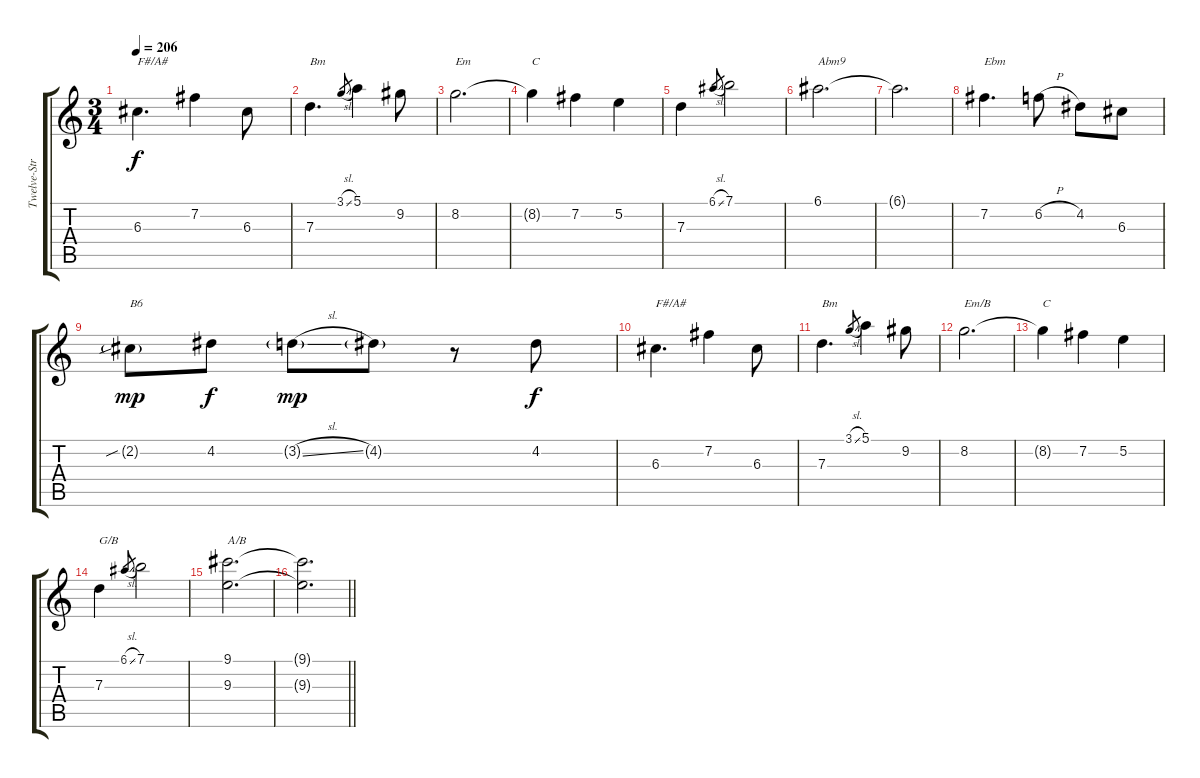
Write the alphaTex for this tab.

\track ("Twelve-String" "Twelve-Str") {instrument electricguitarjazz}
\staff {score tabs}
\tuning (E4 B3 G3 D3 A2 E2) {hide}
\ts (3 4)
\tempo 206
\clef g2
\ks c
6.3.4{d txt "F#/A#" dy f} 7.2.4 6.3.8 |
7.3.4{d txt "Bm"} 3.1{sl}.8{gr} 5.1.4 9.2.8 |
8.2.2{d txt "Em"} |
8.2{t}.4{txt "C"} 7.2.4 5.2.4 |
7.3.4 6.1{sl}.8{gr} 7.1.2 |
6.1.2{d txt "Abm9"} |
6.1{t}.2{d} |
7.2.4{d txt "Ebm"} 6.2{h}.8 4.2.8 6.3.8 |
2.2{sib g}.8{txt "B6" dy mp} 4.2.8{dy f} 3.2{sl g}.8{dy mp} 4.2{g}.8 r.8 4.2.8{dy f} |
6.3.4{d txt "F#/A#"} 7.2.4 6.3.8 |
7.3.4{d txt "Bm"} 3.1{sl}.8{gr} 5.1.4 9.2.8 |
8.2.2{d txt "Em/B"} |
8.2{t}.4{txt "C"} 7.2.4 5.2.4 |
7.3.4{txt "G/B"} 6.1{sl}.8{gr} 7.1.2 |
(9.1 9.3).2{d txt "A/B"} |
\barLineRight lightlight
(9.1{t} 9.3{t}).2{d}
